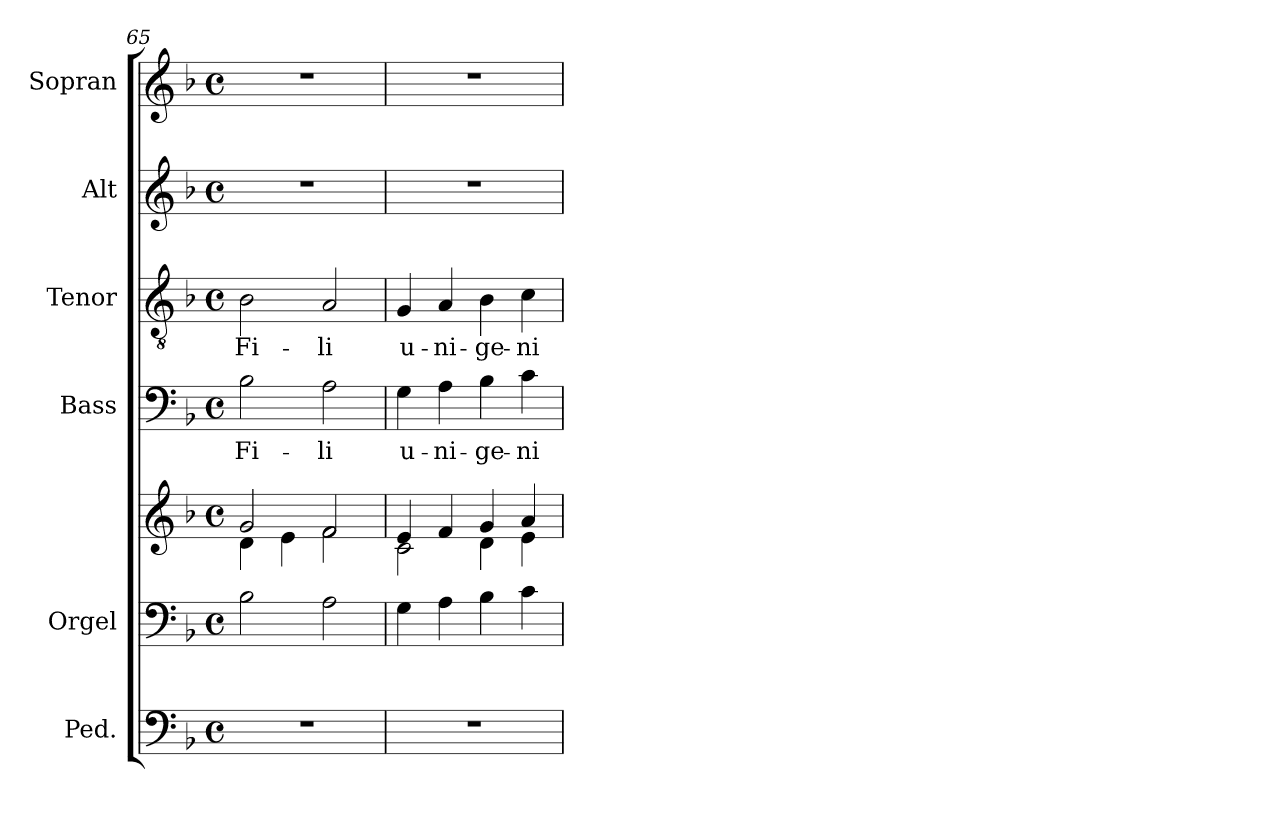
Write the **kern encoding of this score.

**kern	**kern	**kern	**kern	**text	**kern	**text	**kern	**kern
*part6	*part5	*part5	*part4	*part4	*part3	*part3	*part2	*part1
*staff7	*staff6	*staff5	*staff4	*staff4	*staff3	*staff3	*staff2	*staff1
*I"Ped.	*I"Orgel	*	*I"Bass	*	*I"Tenor	*	*I"Alt	*I"Sopran
*	*I'Org.	*	*I'B.	*	*I'T.	*	*I'A.	*I'S.
*clefF4	*clefF4	*clefG2	*clefF4	*	*clefGv2	*	*clefG2	*clefG2
*ITrd7c12	*	*	*	*	*	*	*	*
*k[b-]	*k[b-]	*k[b-]	*k[b-]	*	*k[b-]	*	*k[b-]	*k[b-]
*F:	*F:	*F:	*F:	*	*F:	*	*F:	*F:
*M4/4	*M4/4	*M4/4	*M4/4	*	*M4/4	*	*M4/4	*M4/4
*met(c)	*met(c)	*met(c)	*met(c)	*	*met(c)	*	*met(c)	*met(c)
=65	=65	=65	=65	=65	=65	=65	=65	=65
*	*	*^	*	*	*	*	*	*
!	!	!	!	!	!LO:LY:b	!	!LO:LY:b	!	!
1r	2B-\	2g/	4d\	2B-\	Fi-	2B-\	Fi-	1r	1r
.	.	.	4e\	.	.	.	.	.	.
!	!	!	!	!	!LO:LY:b	!	!LO:LY:b	!	!
.	2A\	2f/	2f\	2A\	-li	2A/	-li	.	.
=66	=66	=66	=66	=66	=66	=66	=66	=66	=66
!	!	!	!	!	!LO:LY:b	!	!LO:LY:b	!	!
1r	4G\	4e/	2c\	4G\	u-	4G/	u-	1r	1r
!	!	!	!	!	!LO:LY:b	!	!LO:LY:b	!	!
.	4A\	4f/	.	4A\	-ni-	4A/	-ni-	.	.
!	!	!	!	!	!LO:LY:b	!	!LO:LY:b	!	!
.	4B-\	4g/	4d\	4B-\	-ge-	4B-\	-ge-	.	.
!	!	!	!	!	!LO:LY:b	!	!LO:LY:b	!	!
.	4c\	4a/	4e\	4c\	-ni-	4c\	-ni-	.	.
*	*	*v	*v	*	*	*	*	*	*
=	=	=	=	=	=	=	=	=
*-	*-	*-	*-	*-	*-	*-	*-	*-
